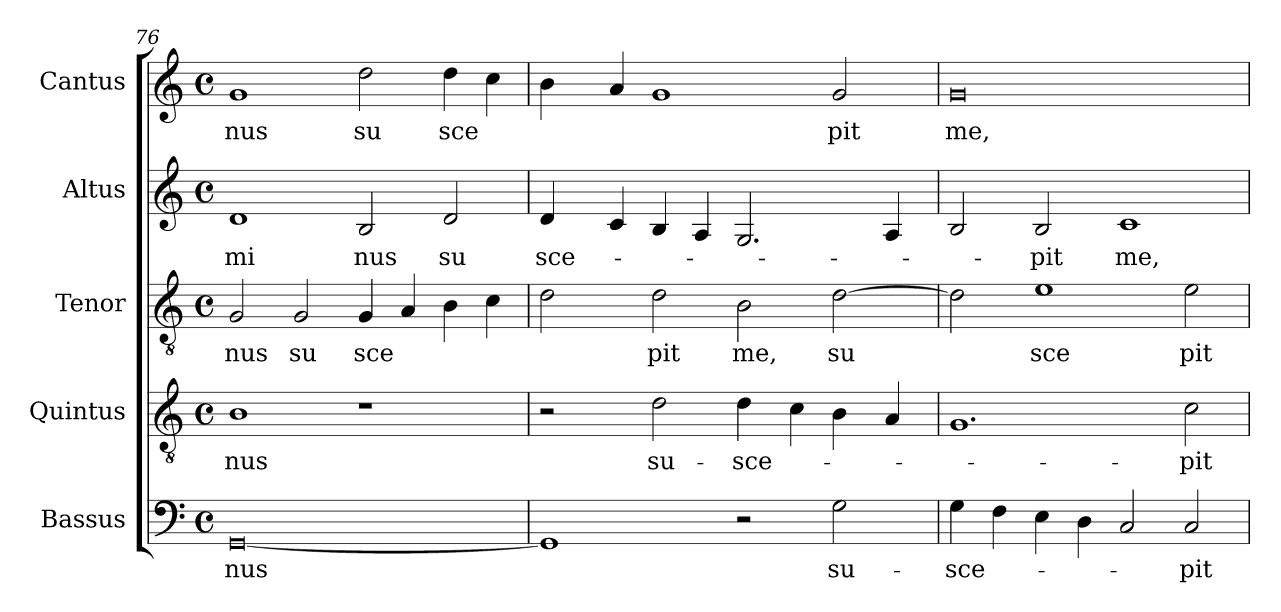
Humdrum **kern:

**kern	**text	**kern	**text	**kern	**text	**kern	**text	**kern	**text
*part5	*part5	*part4	*part4	*part3	*part3	*part2	*part2	*part1	*part1
*staff5	*staff5	*staff4	*staff4	*staff3	*staff3	*staff2	*staff2	*staff1	*staff1
*I"Bassus	*	*I"Quintus	*	*I"Tenor	*	*I"Altus	*	*I"Cantus	*
*clefF4	*	*clefGv2	*	*clefGv2	*	*clefG2	*	*clefG2	*
*M4/4	*	*M4/4	*	*M4/4	*	*M4/4	*	*M4/4	*
*met(c)	*	*met(c)	*	*met(c)	*	*met(c)	*	*met(c)	*
=76	=76	=76	=76	=76	=76	=76	=76	=76	=76
!	!LO:LY:b:cj	!	!LO:LY:b:cj	!	!LO:LY:b:cj	!	!LO:LY:b:cj	!	!LO:LY:b:cj
[>0GG	-nus	1B	-nus	2G/	nus	1d	mi	1g	nus
!	!	!	!	!	!LO:LY:b:cj	!	!	!	!
.	.	.	.	2G/	su	.	.	.	.
!	!	!	!	!	!LO:LY:b	!	!LO:LY:b:cj	!	!LO:LY:b:cj
.	.	1r	.	4G/	sce	2B/	nus	2dd\	su
.	.	.	.	4A/	.	.	.	.	.
!	!	!	!	!	!	!	!LO:LY:b:cj	!	!LO:LY:b
.	.	.	.	4B\	.	2d/	su	4dd\	sce
.	.	.	.	4c\	.	.	.	4cc\	.
!!LO:PB:g=z
=77	=77	=77	=77	=77	=77	=77	=77	=77	=77
!	!	!	!	!	!	!	!LO:LY:b	!	!
*	*	*	*	*^	*	*	*	*^	*
1GG]	.	2r	.	2d\	8ryy	.	4d/	sce-	4b\	8ryy	.
.	.	.	.	.	16ryy	.	.	.	.	16ryy	.
.	.	.	.	.	64ryy	.	.	.	.	64ryy	.
.	.	.	.	.	1ryy	.	.	.	.	1ryy	.
.	.	.	.	.	.	.	4c/	.	4a/	.	.
!	!	!	!LO:LY:b:cj	!	!	!LO:LY:b:cj	!	!	!	!	!
.	.	2d\	su-	2d\	.	pit	4B/	.	1g	.	.
.	.	.	.	.	.	.	4A/	.	.	.	.
!	!	!	!LO:LY:b	!	!	!LO:LY:b:cj	!	!	!	!	!
2r	.	4d\	-sce-	2B\	.	me,	2.G/	.	.	.	.
.	.	.	.	.	2ryy	.	.	.	.	2ryy	.
.	.	4c\	.	.	.	.	.	.	.	.	.
!	!LO:LY:b:cj	!	!	!	!	!LO:LY:b:cj	!	!	!	!	!LO:LY:b:cj
2G\	su-	4B\	.	[>2d\	.	su	.	.	2g/	.	pit
.	.	.	.	.	4ryy	.	.	.	.	4ryy	.
.	.	4A/	.	.	.	.	4A/	.	.	.	.
.	.	.	.	.	32.ryy	.	.	.	.	32.ryy	.
=78	=78	=78	=78	=78	=78	=78	=78	=78	=78	=78	=78
!	!LO:LY:b	!	!	!	!	!	!	!	!	!	!LO:LY:b:cj
*	*	*	*	*v	*v	*	*	*	*v	*v	*
4G\	-sce-	1.G	.	2d\]	.	2B/	.	0g	me,
4F\	.	.	.	.	.	.	.	.	.
!	!	!	!	!	!LO:LY:b:cj	!	!LO:LY:b:cj	!	!
4E\	.	.	.	1e	sce	2B/	-pit	.	.
4D\	.	.	.	.	.	.	.	.	.
!	!	!	!	!	!	!	!LO:LY:b:cj	!	!
2C/	.	.	.	.	.	1c	me,	.	.
!	!LO:LY:b:cj	!	!LO:LY:b:cj	!	!LO:LY:b:cj	!	!	!	!
2C/	-pit	2c\	-pit	2e\	pit	.	.	.	.
=	=	=	=	=	=	=	=	=	=
*-	*-	*-	*-	*-	*-	*-	*-	*-	*-
